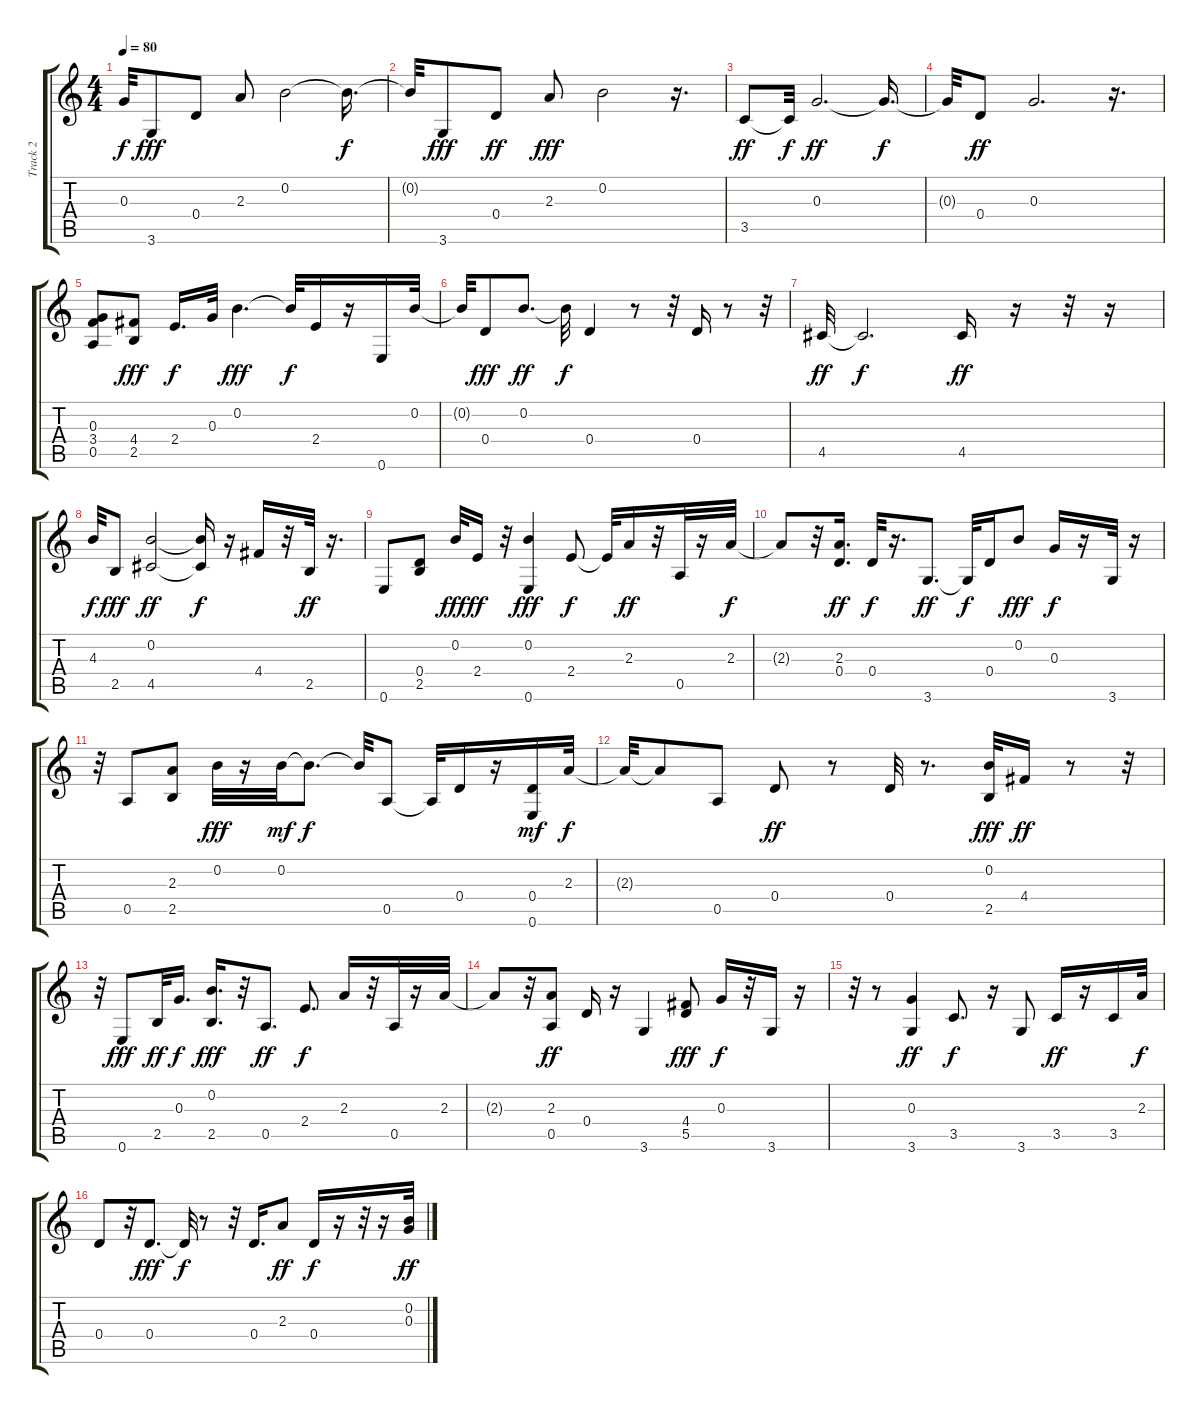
\track ("Track 2" "Track 2") {instrument acousticguitarnylon}
\staff {score tabs}
\tuning (E4 B3 G3 D3 A2 E2) {hide}
\ts (4 4)
\tempo 80
\clef g2
\ks c
0.3{t}.32{dy f} 3.6.8{dy fff} 0.4.8 2.3.8 0.2.2 0.2{t}.16{d dy f} |
0.2{t}.32 3.6.8{dy fff} 0.4.8{dy ff} 2.3.8{dy fff} 0.2.2 r.16{d} |
3.5.8{dy ff} 3.5{t}.32{dy f} 0.3.2{d dy ff} 0.3{t}.16{d dy f} |
0.3{t}.32 0.4.8{dy ff} 0.3.2{d} r.16{d} |
(0.3 3.4 0.5).8 (4.4 2.5).8{dy fff} 2.4.16{d dy f} 0.3.32 0.2.4{d dy fff} 0.2{t}.32{dy f} 2.4.16 r.16 0.6.16 0.2.32 |
0.2{t}.32 0.4.8{dy fff} 0.2.8{d dy ff} 0.2{t}.32{dy f} 0.4.4 r.8 r.32 0.4.16 r.8 r.32 |
4.5.32{dy ff} 4.5{t}.2{d dy f} 4.5.16{dy ff} r.16 r.32 r.16 |
4.3.32{dy f} 2.5.8{dy fff} (0.2 4.5).2{dy ff} (0.2{t} 4.5{t}).16{dy f} r.16 4.4.16 r.32 2.5.32{dy ff} r.16{d} |
0.6.8 (0.4 2.5).8 0.2.32{dy fff} 2.4.16{dy ff} r.32 (0.2 0.6).4{dy fff} 2.4.8{dy f} 2.4{t}.32 2.3.16{dy ff} r.32 0.5.32 r.16 2.3.32{dy f} |
2.3{t}.8 r.32 (2.3 0.4).16{d dy ff} 0.4.32{dy f} r.16{d} 3.6.8{d dy ff} 3.6{t}.32{dy f} 0.4.16 0.2.8{dy fff} 0.3.16{dy f} r.16 3.6.32 r.16 |
r.32 0.5.8 (2.3 2.5).8 0.2.32{dy fff} r.16 0.2.32{dy mf} 0.2{t}.8{d dy f} 0.2{t}.32 0.5.8 0.5{t}.32 0.4.16 r.16 (0.4 0.6).16{dy mf} 2.3.32{dy f} |
2.3{t}.32 2.3{t}.8 0.5.8 0.4.8{dy ff} r.8 0.4.32 r.8{d} (0.2 2.5).32{dy fff} 4.4.16{dy ff} r.8 r.32 |
r.32 0.6.8{dy fff} 2.5.32{dy ff} 0.3.16{d dy f} (0.2 2.5).16{d dy fff} r.32 0.5.8{d dy ff} 2.4.8{d dy f} 2.3.16 r.32 0.5.32 r.16 2.3.32 |
2.3{t}.8 r.32 (2.3 0.5).8{dy ff} 0.4.16 r.16 3.6.4 (4.4 5.5).8{dy fff} 0.3.16{dy f} r.32 3.6.16 r.16 |
r.32 r.8 (0.3 3.6).4{dy ff} 3.5.8{d dy f} r.16 3.6.8 3.5.16{dy ff} r.16 3.5.16 2.3.32{dy f} |
0.4.8 r.32 0.4.8{d dy fff} 0.4{t}.32{dy f} r.8 r.32 0.4.16{d} 2.3.8{dy ff} 0.4.16{dy f} r.16 r.32 r.16 (0.2 0.3).32{dy ff}
